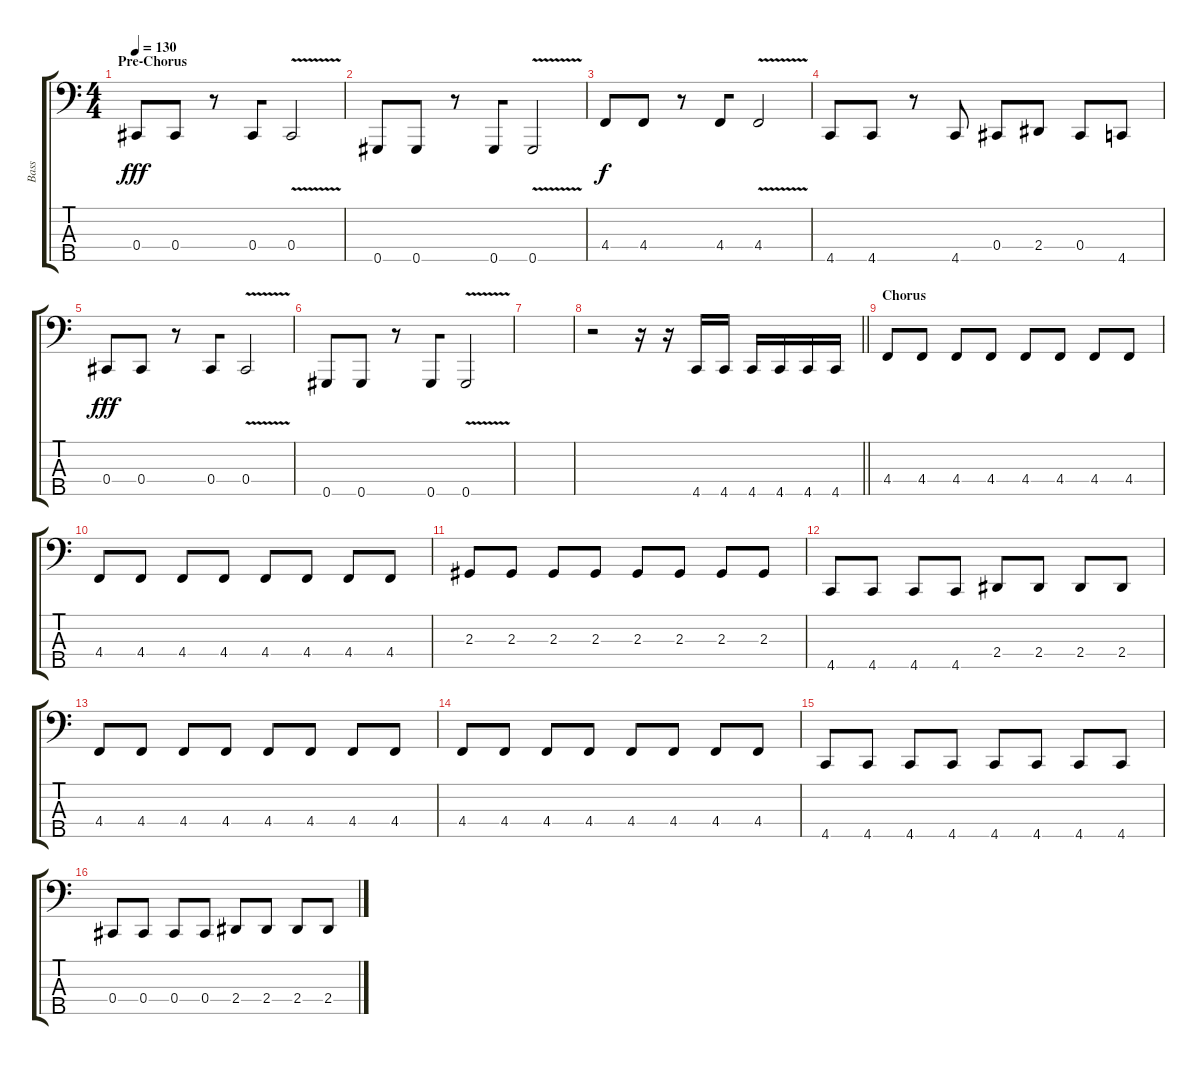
\track ("Bass" "Bass") {instrument electricbasspick}
\staff {score tabs}
\tuning (E2 B1 Gb1 Db1 Ab0) {hide}
\ts (4 4)
\section ("" "Pre-Chorus")
\tempo 130
\clef f4
\ks c
0.4.8{dy fff} 0.4.8 r.8 0.4.8{beam merge} 0.4{v}.2 |
0.5.8 0.5.8 r.8 0.5.8{beam merge} 0.5{v}.2 |
4.4.8{dy f} 4.4.8 r.8 4.4.8{beam merge} 4.4{v}.2 |
4.5.8 4.5.8 r.8 4.5.8 0.4.8 2.4.8 0.4.8 4.5.8 |
0.4.8{dy fff} 0.4.8 r.8 0.4.8{beam merge} 0.4{v}.2 |
0.5.8 0.5.8 r.8 0.5.8{beam merge} 0.5{v}.2 |
|
\barLineRight lightlight
r.2 r.16 r.16 4.5.16 4.5.16 4.5.16 4.5.16 4.5.16 4.5.16 |
\section ("" "Chorus")
4.4.8 4.4.8 4.4.8 4.4.8 4.4.8 4.4.8 4.4.8 4.4.8 |
4.4.8 4.4.8 4.4.8 4.4.8 4.4.8 4.4.8 4.4.8 4.4.8 |
2.3.8 2.3.8 2.3.8 2.3.8 2.3.8 2.3.8 2.3.8 2.3.8 |
4.5.8 4.5.8 4.5.8 4.5.8 2.4.8 2.4.8 2.4.8 2.4.8 |
4.4.8 4.4.8 4.4.8 4.4.8 4.4.8 4.4.8 4.4.8 4.4.8 |
4.4.8 4.4.8 4.4.8 4.4.8 4.4.8 4.4.8 4.4.8 4.4.8 |
4.5.8 4.5.8 4.5.8 4.5.8 4.5.8 4.5.8 4.5.8 4.5.8 |
0.4.8 0.4.8 0.4.8 0.4.8 2.4.8 2.4.8 2.4.8 2.4.8
